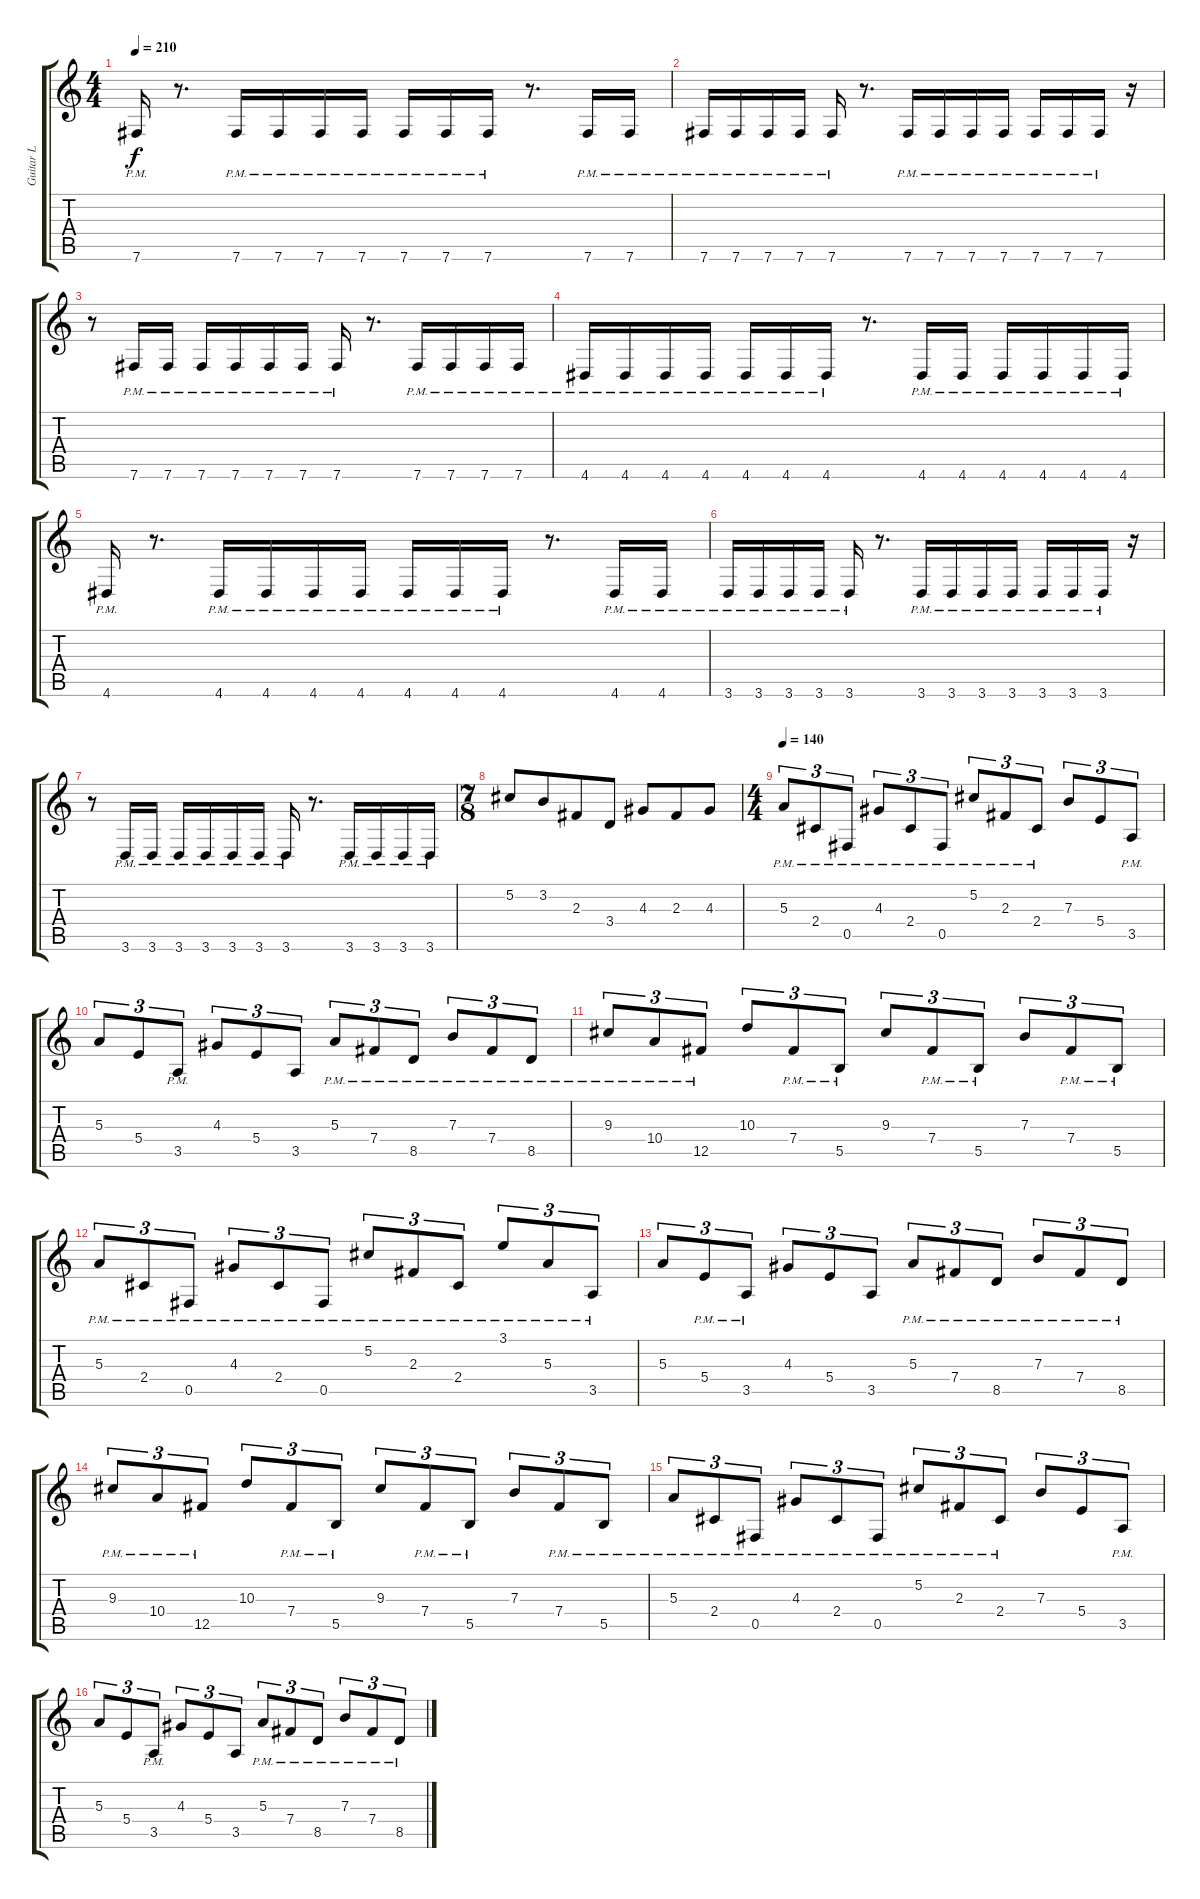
\track ("Guitar L" "Guitar L") {instrument distortionguitar}
\staff {score tabs}
\tuning (Db4 Ab3 E3 B2 Gb2 B1) {hide}
\ts (4 4)
\tempo 210
\clef g2
\ks c
7.6{pm}.16{dy f} r.8{d} 7.6{pm}.16 7.6{pm}.16 7.6{pm}.16 7.6{pm}.16 7.6{pm}.16 7.6{pm}.16 7.6{pm}.16 r.8{d} 7.6{pm}.16 7.6{pm}.16 |
7.6{pm}.16 7.6{pm}.16 7.6{pm}.16 7.6{pm}.16 7.6{pm}.16 r.8{d} 7.6{pm}.16 7.6{pm}.16 7.6{pm}.16 7.6{pm}.16 7.6{pm}.16 7.6{pm}.16 7.6{pm}.16 r.16 |
r.8 7.6{pm}.16 7.6{pm}.16 7.6{pm}.16 7.6{pm}.16 7.6{pm}.16 7.6{pm}.16 7.6{pm}.16 r.8{d} 7.6{pm}.16 7.6{pm}.16 7.6{pm}.16 7.6{pm}.16 |
4.6{pm}.16 4.6{pm}.16 4.6{pm}.16 4.6{pm}.16 4.6{pm}.16 4.6{pm}.16 4.6{pm}.16 r.8{d} 4.6{pm}.16 4.6{pm}.16 4.6{pm}.16 4.6{pm}.16 4.6{pm}.16 4.6{pm}.16 |
4.6{pm}.16 r.8{d} 4.6{pm}.16 4.6{pm}.16 4.6{pm}.16 4.6{pm}.16 4.6{pm}.16 4.6{pm}.16 4.6{pm}.16 r.8{d} 4.6{pm}.16 4.6{pm}.16 |
3.6{pm}.16 3.6{pm}.16 3.6{pm}.16 3.6{pm}.16 3.6{pm}.16 r.8{d} 3.6{pm}.16 3.6{pm}.16 3.6{pm}.16 3.6{pm}.16 3.6{pm}.16 3.6{pm}.16 3.6{pm}.16 r.16 |
r.8 3.6{pm}.16 3.6{pm}.16 3.6{pm}.16 3.6{pm}.16 3.6{pm}.16 3.6{pm}.16 3.6{pm}.16 r.8{d} 3.6{pm}.16 3.6{pm}.16 3.6{pm}.16 3.6{pm}.16 |
\ts (7 8)
5.2.8 3.2.8 2.3.8 3.4.8 4.3.8 2.3.8 4.3.8 |
\ts (4 4)
\tempo 140
5.3{pm}.8{tu (3 2)} 2.4{pm}.8{tu (3 2)} 0.5{pm}.8{tu (3 2)} 4.3{pm}.8{tu (3 2)} 2.4{pm}.8{tu (3 2)} 0.5{pm}.8{tu (3 2)} 5.2{pm}.8{tu (3 2)} 2.3{pm}.8{tu (3 2)} 2.4{pm}.8{tu (3 2)} 7.3.8{tu (3 2)} 5.4.8{tu (3 2)} 3.5{pm}.8{tu (3 2)} |
5.3.8{tu (3 2)} 5.4.8{tu (3 2)} 3.5{pm}.8{tu (3 2)} 4.3.8{tu (3 2)} 5.4.8{tu (3 2)} 3.5.8{tu (3 2)} 5.3{pm}.8{tu (3 2)} 7.4{pm}.8{tu (3 2)} 8.5{pm}.8{tu (3 2)} 7.3{pm}.8{tu (3 2)} 7.4{pm}.8{tu (3 2)} 8.5{pm}.8{tu (3 2)} |
9.3{pm}.8{tu (3 2)} 10.4{pm}.8{tu (3 2)} 12.5{pm}.8{tu (3 2)} 10.3.8{tu (3 2)} 7.4{pm}.8{tu (3 2)} 5.5{pm}.8{tu (3 2)} 9.3.8{tu (3 2)} 7.4{pm}.8{tu (3 2)} 5.5{pm}.8{tu (3 2)} 7.3.8{tu (3 2)} 7.4{pm}.8{tu (3 2)} 5.5{pm}.8{tu (3 2)} |
5.3{pm}.8{tu (3 2)} 2.4{pm}.8{tu (3 2)} 0.5{pm}.8{tu (3 2)} 4.3{pm}.8{tu (3 2)} 2.4{pm}.8{tu (3 2)} 0.5{pm}.8{tu (3 2)} 5.2{pm}.8{tu (3 2)} 2.3{pm}.8{tu (3 2)} 2.4{pm}.8{tu (3 2)} 3.1{pm}.8{tu (3 2)} 5.3{pm}.8{tu (3 2)} 3.5{pm}.8{tu (3 2)} |
5.3.8{tu (3 2)} 5.4{pm}.8{tu (3 2)} 3.5{pm}.8{tu (3 2)} 4.3.8{tu (3 2)} 5.4.8{tu (3 2)} 3.5.8{tu (3 2)} 5.3{pm}.8{tu (3 2)} 7.4{pm}.8{tu (3 2)} 8.5{pm}.8{tu (3 2)} 7.3{pm}.8{tu (3 2)} 7.4{pm}.8{tu (3 2)} 8.5{pm}.8{tu (3 2)} |
9.3{pm}.8{tu (3 2)} 10.4{pm}.8{tu (3 2)} 12.5{pm}.8{tu (3 2)} 10.3.8{tu (3 2)} 7.4{pm}.8{tu (3 2)} 5.5{pm}.8{tu (3 2)} 9.3.8{tu (3 2)} 7.4{pm}.8{tu (3 2)} 5.5{pm}.8{tu (3 2)} 7.3.8{tu (3 2)} 7.4{pm}.8{tu (3 2)} 5.5{pm}.8{tu (3 2)} |
5.3{pm}.8{tu (3 2)} 2.4{pm}.8{tu (3 2)} 0.5{pm}.8{tu (3 2)} 4.3{pm}.8{tu (3 2)} 2.4{pm}.8{tu (3 2)} 0.5{pm}.8{tu (3 2)} 5.2{pm}.8{tu (3 2)} 2.3{pm}.8{tu (3 2)} 2.4{pm}.8{tu (3 2)} 7.3.8{tu (3 2)} 5.4.8{tu (3 2)} 3.5{pm}.8{tu (3 2)} |
5.3.8{tu (3 2)} 5.4.8{tu (3 2)} 3.5{pm}.8{tu (3 2)} 4.3.8{tu (3 2)} 5.4.8{tu (3 2)} 3.5.8{tu (3 2)} 5.3{pm}.8{tu (3 2)} 7.4{pm}.8{tu (3 2)} 8.5{pm}.8{tu (3 2)} 7.3{pm}.8{tu (3 2)} 7.4{pm}.8{tu (3 2)} 8.5{pm}.8{tu (3 2)}
